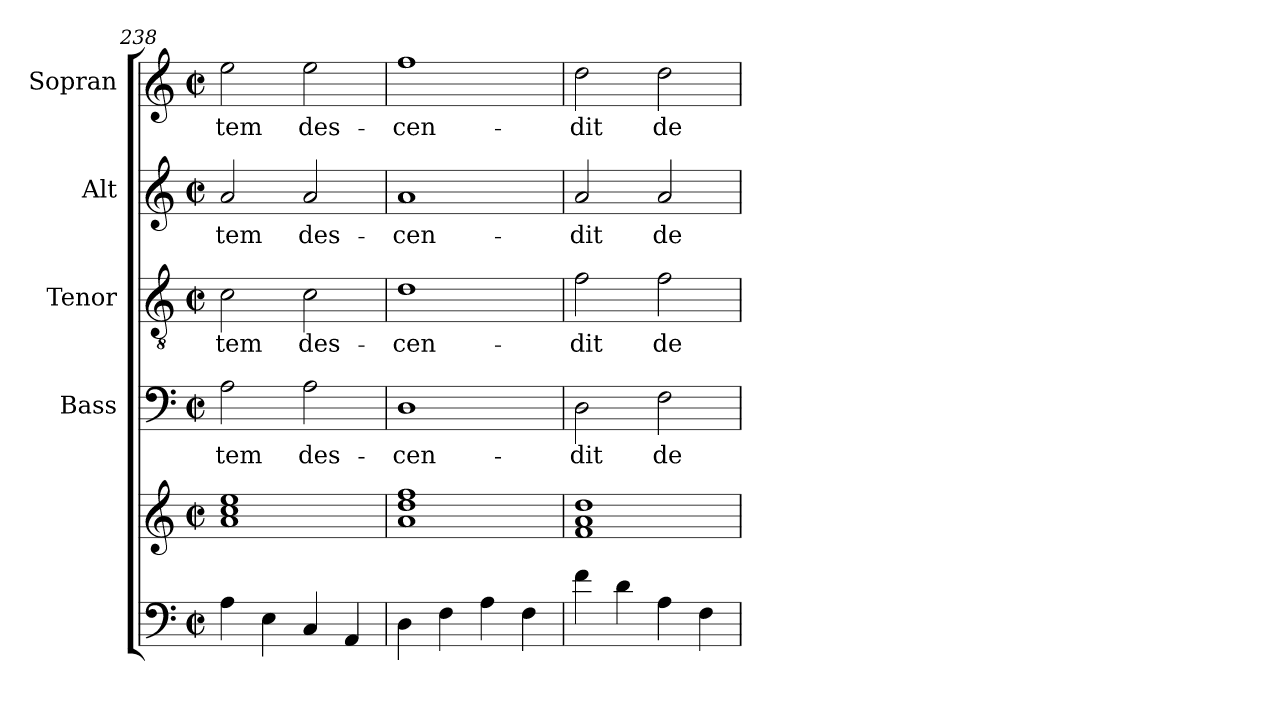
**kern	**kern	**kern	**text	**kern	**text	**kern	**text	**kern	**text
*part5	*part5	*part4	*part4	*part3	*part3	*part2	*part2	*part1	*part1
*staff6	*staff5	*staff4	*staff4	*staff3	*staff3	*staff2	*staff2	*staff1	*staff1
*	*	*I"Bass	*	*I"Tenor	*	*I"Alt	*	*I"Sopran	*
*	*	*I'B.	*	*I'T.	*	*I'A.	*	*I'S.	*
*clefF4	*clefG2	*clefF4	*	*clefGv2	*	*clefG2	*	*clefG2	*
*k[]	*k[]	*k[]	*	*k[]	*	*k[]	*	*k[]	*
*C:	*C:	*C:	*	*C:	*	*C:	*	*C:	*
*M2/2	*M2/2	*M2/2	*	*M2/2	*	*M2/2	*	*M2/2	*
*met(c|)	*met(c|)	*met(c|)	*	*met(c|)	*	*met(c|)	*	*met(c|)	*
=238	=238	=238	=238	=238	=238	=238	=238	=238	=238
!	!	!	!LO:LY:b	!	!LO:LY:b	!	!LO:LY:b	!	!LO:LY:b
4A\	1a 1cc 1ee	2A\	-tem	2c\	-tem	2a/	-tem	2ee\	-tem
4E\	.	.	.	.	.	.	.	.	.
!	!	!	!LO:LY:b	!	!LO:LY:b	!	!LO:LY:b	!	!LO:LY:b
4C/	.	2A\	des-	2c\	des-	2a/	des-	2ee\	des-
4AA/	.	.	.	.	.	.	.	.	.
=239	=239	=239	=239	=239	=239	=239	=239	=239	=239
!	!	!	!LO:LY:b	!	!LO:LY:b	!	!LO:LY:b	!	!LO:LY:b
4D\	1a 1dd 1ff	1D	-cen-	1d	-cen-	1a	-cen-	1ff	-cen-
4F\	.	.	.	.	.	.	.	.	.
4A\	.	.	.	.	.	.	.	.	.
4F\	.	.	.	.	.	.	.	.	.
=240	=240	=240	=240	=240	=240	=240	=240	=240	=240
!	!	!	!LO:LY:b	!	!LO:LY:b	!	!LO:LY:b	!	!LO:LY:b
4f\	1f 1a 1dd	2D\	-dit	2f\	-dit	2a/	-dit	2dd\	-dit
4d\	.	.	.	.	.	.	.	.	.
!	!	!	!LO:LY:b	!	!LO:LY:b	!	!LO:LY:b	!	!LO:LY:b
4A\	.	2F\	de	2f\	de	2a/	de	2dd\	de
4F\	.	.	.	.	.	.	.	.	.
=	=	=	=	=	=	=	=	=	=
*-	*-	*-	*-	*-	*-	*-	*-	*-	*-
